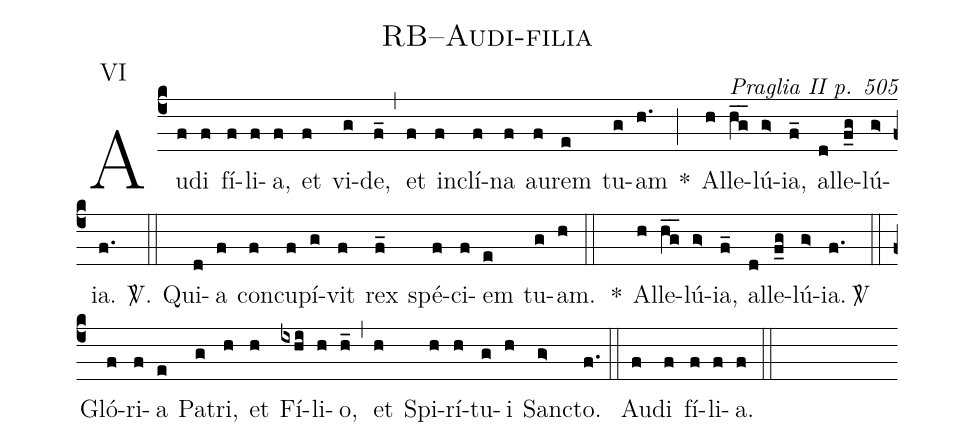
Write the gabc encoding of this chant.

name: RB--Audi-filia;
commentary: Praglia II p. 505;
annotation: VI ;
%%
(c4) Au(f)di(f) fí(f)li(f)a,(f) et(f) vi(g)de,(f_) (,) et(f) in(f)clí(f)na(f) au(f)rem(e) tu(g)am(h.) *(;) Al(h)le(h_g_)lú(g>)ia,(f_) al(d)le(f_g)lú(g>)ia.(f.)
<sp>V/</sp>.(::) Qui(d)a(f) con(f)cu(f)pí(g)vit(f) rex(f_) spé(f)ci(f)em(e) tu(g)am.(h) (::)
*() Al(h)le(h_g_)lú(g>)ia,(f_) al(d)le(f_g)lú(g>)ia.(f.)
 <sp>V/</sp> (::)Gló(f)ri(f)a(e) Pa(g)tri,(h) et(h) Fí(ixhi)li(h)o,(h_) (,) et(h) Spi(h)rí(h)tu(g)i(h) Sanc(g>)to.(f.) (::) Au(f)di(f) fí(f)li(f)a.(f) (::)
